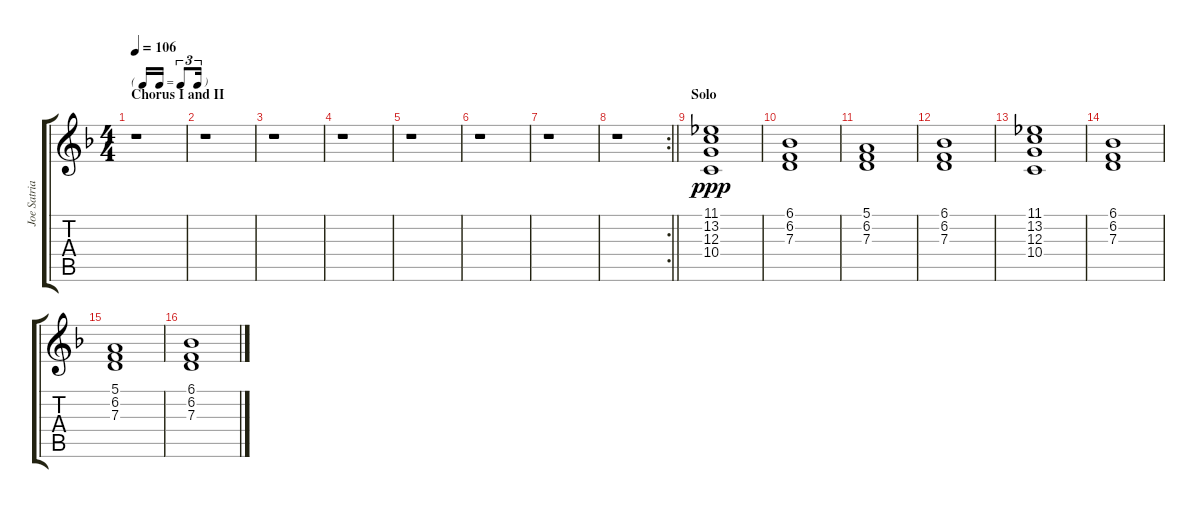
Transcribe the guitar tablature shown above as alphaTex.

\track ("Joe Satriani (Keyboard)" "Joe Satria") {instrument choiraahs}
\staff {score tabs}
\tuning (E4 B3 G3 D3 A2 E2) {hide}
\ts (4 4)
\tf triplet16th
\section ("" "Chorus I and II")
\tempo 106
\clef g2
\ks f
r.1{dy ppp} |
r.1 |
r.1 |
r.1 |
r.1 |
r.1 |
r.1 |
\rc 2
\barLineRight lightlight
r.1 |
\section ("" "Solo")
(11.1 13.2 12.3 10.4).1 |
(6.1 6.2 7.3).1 |
(5.1 6.2 7.3).1 |
(6.1 6.2 7.3).1 |
(11.1 13.2 12.3 10.4).1 |
(6.1 6.2 7.3).1 |
(5.1 6.2 7.3).1 |
(6.1 6.2 7.3).1
